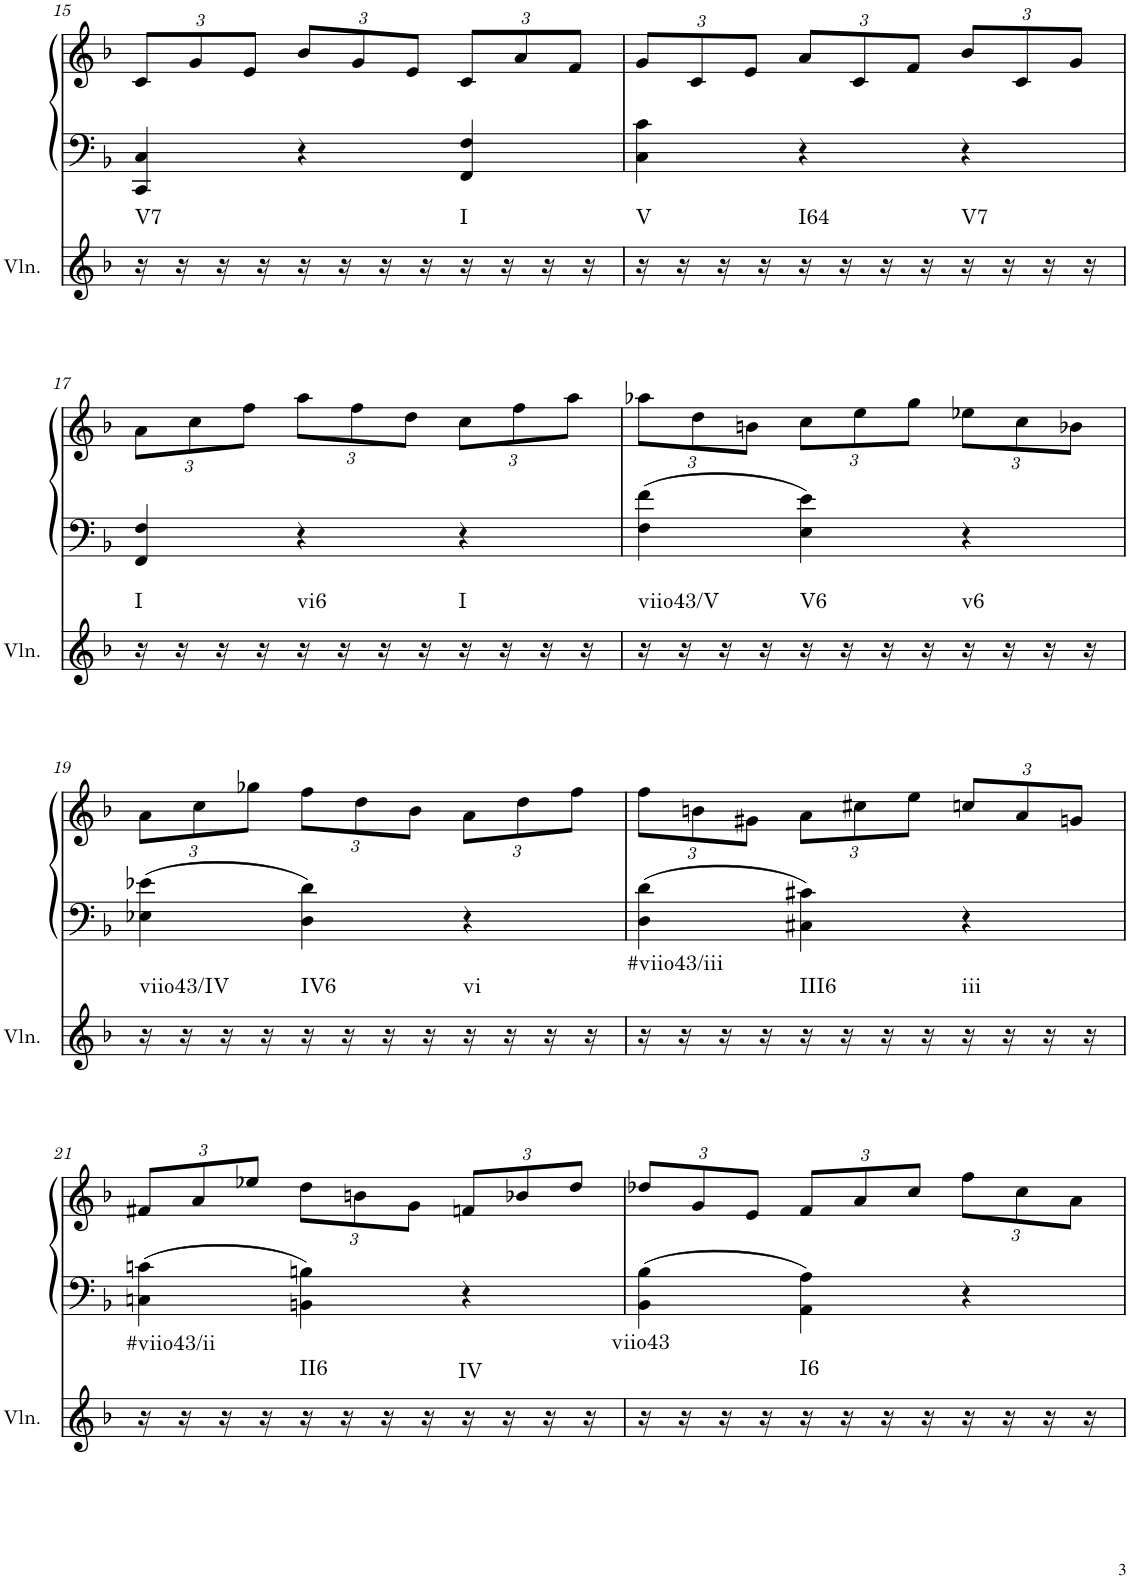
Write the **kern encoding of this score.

**kern	**harte	**kern	**kern
*part2	*part2	*part1	*part1
*staff3	*	*staff2	*staff1
*I"Violin	*	*I"Klavier linke Hand	*
*I'Vln.	*	*	*
!!LO:PB:g=z
*clefG2	*	*clefF4	*clefG2
*k[b-]	*	*k[b-]	*k[b-]
*M3/4	*	*M3/4	*M3/4
*	*	*	*Xbrackettup
=15	=15	=15	=15
!	!LO:H:kt=V7	!	!
16r	N	4CC/ 4C/	12c/L
16r	.	.	.
.	.	.	12g/
16r	.	.	.
.	.	.	12e/J
16r	.	.	.
16r	.	4r	12b-/L
16r	.	.	.
.	.	.	12g/
16r	.	.	.
.	.	.	12e/J
16r	.	.	.
!	!LO:H:kt=I	!	!
16r	N	4FF/ 4F/	12c/L
16r	.	.	.
.	.	.	12a/
16r	.	.	.
.	.	.	12f/J
16r	.	.	.
=16	=16	=16	=16
!	!LO:H:kt=V	!	!
16r	N	4C\ 4c\	12g/L
16r	.	.	.
.	.	.	12c/
16r	.	.	.
.	.	.	12e/J
16r	.	.	.
!	!LO:H:kt=I64	!	!
16r	N	4r	12a/L
16r	.	.	.
.	.	.	12c/
16r	.	.	.
.	.	.	12f/J
16r	.	.	.
!	!LO:H:kt=V7	!	!
16r	N	4r	12b-/L
16r	.	.	.
.	.	.	12c/
16r	.	.	.
.	.	.	12g/J
16r	.	.	.
!!LO:LB:g=z
=17	=17	=17	=17
!	!LO:H:kt=I	!	!
16r	N	4FF/ 4F/	12a\L
16r	.	.	.
.	.	.	12cc\
16r	.	.	.
.	.	.	12ff\J
16r	.	.	.
!	!LO:H:kt=vi6	!	!
16r	N	4r	12aa\L
16r	.	.	.
.	.	.	12ff\
16r	.	.	.
.	.	.	12dd\J
16r	.	.	.
!	!LO:H:kt=I	!	!
16r	N	4r	12cc\L
16r	.	.	.
.	.	.	12ff\
16r	.	.	.
.	.	.	12aa\J
16r	.	.	.
=18	=18	=18	=18
!	!LO:H:kt=viio43/V	!	!
16r	N	4F\ 4f\	12aa-X\L
16r	.	.	.
.	.	.	12dd\
16r	.	.	.
.	.	.	12bn\J
16r	.	.	.
!	!LO:H:kt=V6	!	!
16r	N	4E\ 4e\	12cc\L
16r	.	.	.
.	.	.	12ee\
16r	.	.	.
.	.	.	12gg\J
16r	.	.	.
!	!LO:H:kt=v6	!	!
16r	N	4r	12ee-X\L
16r	.	.	.
.	.	.	12cc\
16r	.	.	.
.	.	.	12b-X\J
16r	.	.	.
!!LO:LB:g=z
=19	=19	=19	=19
!	!LO:H:kt=viio43/IV	!	!
16r	N	4E-X\ 4e-X\	12a\L
16r	.	.	.
.	.	.	12cc\
16r	.	.	.
.	.	.	12gg-X\J
16r	.	.	.
!	!LO:H:kt=IV6	!	!
16r	N	4D\ 4d\	12ff\L
16r	.	.	.
.	.	.	12dd\
16r	.	.	.
.	.	.	12b-\J
16r	.	.	.
!	!LO:H:kt=vi	!	!
16r	N	4r	12a\L
16r	.	.	.
.	.	.	12dd\
16r	.	.	.
.	.	.	12ff\J
16r	.	.	.
=20	=20	=20	=20
!	!LO:H:kt=#viio43/iii	!	!
16r	N	4D\ 4d\	12ff\L
16r	.	.	.
.	.	.	12bn\
16r	.	.	.
.	.	.	12g#X\J
16r	.	.	.
!	!LO:H:kt=III6	!	!
16r	N	4C#X\ 4c#X\	12a\L
16r	.	.	.
.	.	.	12cc#X\
16r	.	.	.
.	.	.	12ee\J
16r	.	.	.
!	!LO:H:kt=iii	!	!
16r	N	4r	12ccn/L
16r	.	.	.
.	.	.	12a/
16r	.	.	.
.	.	.	12gn/J
16r	.	.	.
!!LO:LB:g=z
=21	=21	=21	=21
!	!LO:H:kt=#viio43/ii	!	!
16r	N	4Cn\ 4cn\	12f#X/L
16r	.	.	.
.	.	.	12a/
16r	.	.	.
.	.	.	12ee-X/J
16r	.	.	.
!	!LO:H:kt=II6	!	!
16r	N	4BBn\ 4Bn\	12dd\L
16r	.	.	.
.	.	.	12bn\
16r	.	.	.
.	.	.	12g\J
16r	.	.	.
!	!LO:H:kt=IV	!	!
16r	N	4r	12fn/L
16r	.	.	.
.	.	.	12b-X/
16r	.	.	.
.	.	.	12dd/J
16r	.	.	.
=22	=22	=22	=22
!	!LO:H:kt=viio43	!	!
16r	N	4BB-\ 4B-\	12dd-X/L
16r	.	.	.
.	.	.	12g/
16r	.	.	.
.	.	.	12e/J
16r	.	.	.
!	!LO:H:kt=I6	!	!
16r	N	4AA\ 4A\	12f/L
16r	.	.	.
.	.	.	12a/
16r	.	.	.
.	.	.	12cc/J
16r	.	.	.
16r	.	4r	12ff\L
16r	.	.	.
.	.	.	12cc\
16r	.	.	.
.	.	.	12a\J
16r	.	.	.
=	=	=	=
*-	*-	*-	*-
